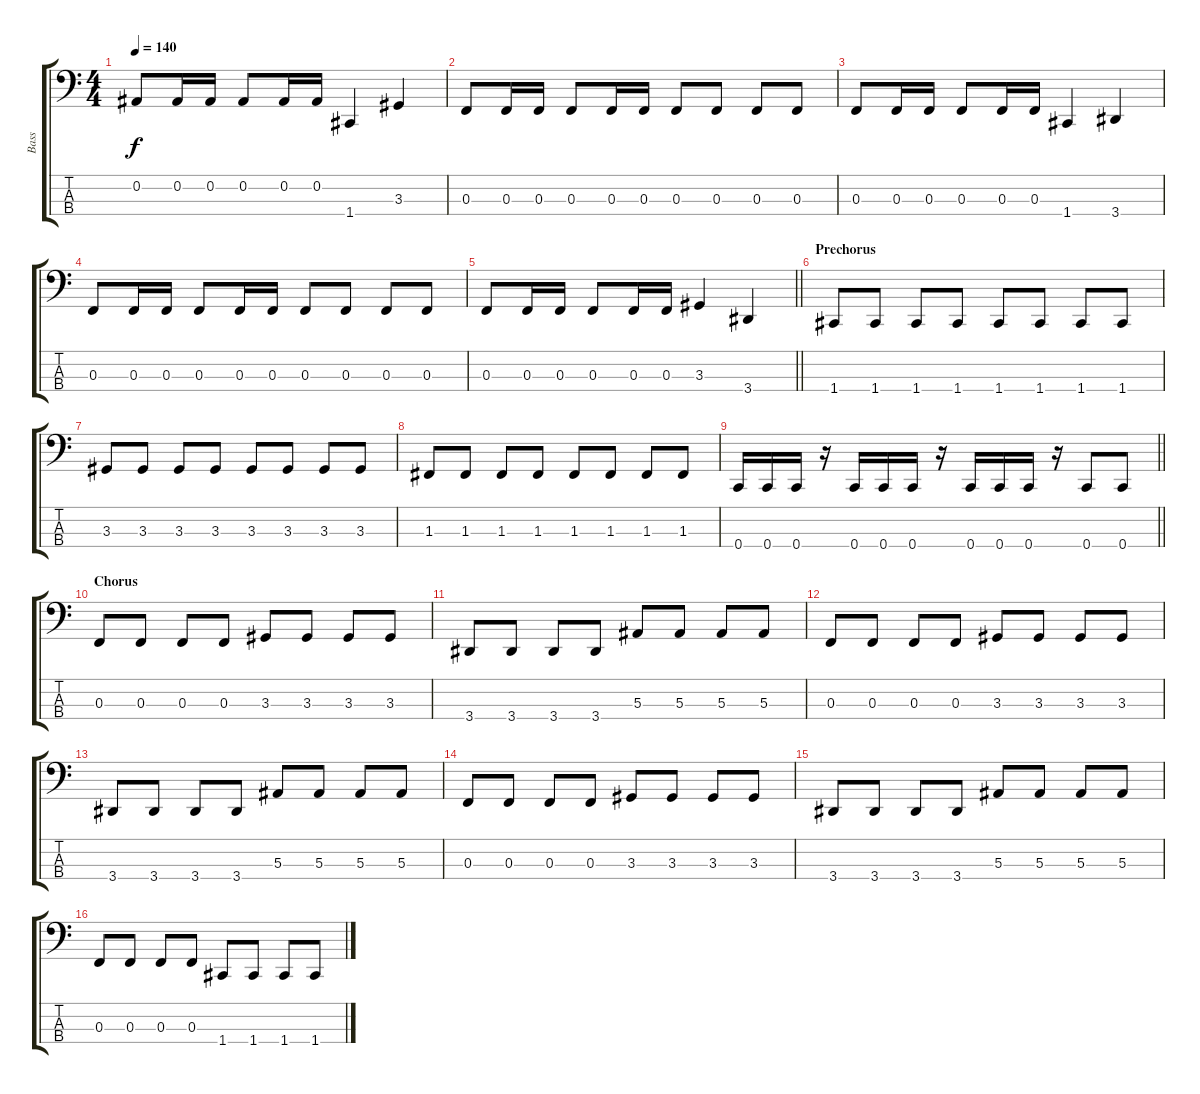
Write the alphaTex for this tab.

\track ("Bass" "Bass") {instrument electricbasspick}
\staff {score tabs}
\tuning (Eb2 Bb1 F1 C1) {hide}
\ts (4 4)
\tempo 140
\clef f4
\ks c
0.2.8{dy f} 0.2.16 0.2.16 0.2.8 0.2.16 0.2.16 1.4.4 3.3.4 |
0.3.8 0.3.16 0.3.16 0.3.8 0.3.16 0.3.16 0.3.8 0.3.8 0.3.8 0.3.8 |
0.3.8 0.3.16 0.3.16 0.3.8 0.3.16 0.3.16 1.4.4 3.4.4 |
0.3.8 0.3.16 0.3.16 0.3.8 0.3.16 0.3.16 0.3.8 0.3.8 0.3.8 0.3.8 |
\barLineRight lightlight
0.3.8 0.3.16 0.3.16 0.3.8 0.3.16 0.3.16 3.3.4 3.4.4 |
\section ("" "Prechorus")
1.4.8 1.4.8 1.4.8 1.4.8 1.4.8 1.4.8 1.4.8 1.4.8 |
3.3.8 3.3.8 3.3.8 3.3.8 3.3.8 3.3.8 3.3.8 3.3.8 |
1.3.8 1.3.8 1.3.8 1.3.8 1.3.8 1.3.8 1.3.8 1.3.8 |
\barLineRight lightlight
0.4.16 0.4.16 0.4.16 r.16 0.4.16 0.4.16 0.4.16 r.16 0.4.16 0.4.16 0.4.16 r.16 0.4.8 0.4.8 |
\section ("" "Chorus")
0.3.8 0.3.8 0.3.8 0.3.8 3.3.8 3.3.8 3.3.8 3.3.8 |
3.4.8 3.4.8 3.4.8 3.4.8 5.3.8 5.3.8 5.3.8 5.3.8 |
0.3.8 0.3.8 0.3.8 0.3.8 3.3.8 3.3.8 3.3.8 3.3.8 |
3.4.8 3.4.8 3.4.8 3.4.8 5.3.8 5.3.8 5.3.8 5.3.8 |
0.3.8 0.3.8 0.3.8 0.3.8 3.3.8 3.3.8 3.3.8 3.3.8 |
3.4.8 3.4.8 3.4.8 3.4.8 5.3.8 5.3.8 5.3.8 5.3.8 |
0.3.8 0.3.8 0.3.8 0.3.8 1.4.8 1.4.8 1.4.8 1.4.8
